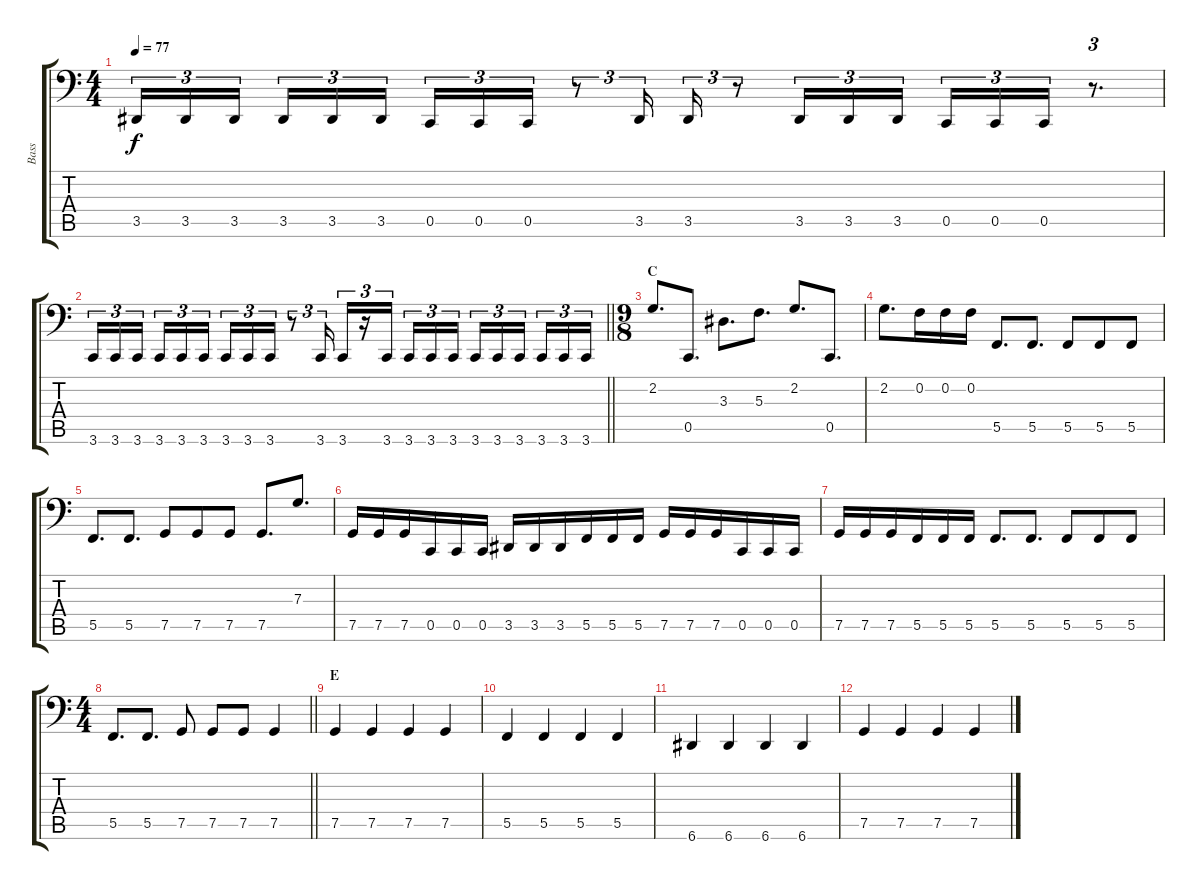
\track ("Bass" "Bass") {instrument electricbasspick}
\staff {score tabs}
\tuning (Bb2 F2 C2 G1 C1 A0) {hide}
\ts (4 4)
\tempo 77
\clef f4
\ks c
3.5.16{tu (3 2) dy f} 3.5.16{tu (3 2)} 3.5.16{tu (3 2) beam splitsecondary} 3.5.16{tu (3 2)} 3.5.16{tu (3 2)} 3.5.16{tu (3 2)} 0.5.16{tu (3 2)} 0.5.16{tu (3 2)} 0.5.16{tu (3 2)} r.8{tu (3 2)} 3.5.16{tu (3 2)} 3.5.16{tu (3 2)} r.8{tu (3 2)} 3.5.16{tu (3 2)} 3.5.16{tu (3 2)} 3.5.16{tu (3 2)} 0.5.16{tu (3 2)} 0.5.16{tu (3 2)} 0.5.16{tu (3 2)} r.8{d tu (3 2)} |
\barLineRight lightlight
3.6.16{tu (3 2)} 3.6.16{tu (3 2)} 3.6.16{tu (3 2) beam splitsecondary} 3.6.16{tu (3 2)} 3.6.16{tu (3 2)} 3.6.16{tu (3 2)} 3.6.16{tu (3 2)} 3.6.16{tu (3 2)} 3.6.16{tu (3 2)} r.8{tu (3 2)} 3.6.16{tu (3 2)} 3.6.16{tu (3 2)} r.16{tu (3 2)} 3.6.16{tu (3 2) beam splitsecondary} 3.6.16{tu (3 2)} 3.6.16{tu (3 2)} 3.6.16{tu (3 2)} 3.6.16{tu (3 2)} 3.6.16{tu (3 2)} 3.6.16{tu (3 2) beam splitsecondary} 3.6.16{tu (3 2)} 3.6.16{tu (3 2)} 3.6.16{tu (3 2)} |
\ts (9 8)
\section ("" "C")
2.2.8{d} 0.5.8{d} 3.3.8{d} 5.3.8{d} 2.2.8{d} 0.5.8{d} |
2.2.8{d} 0.2.16 0.2.16 0.2.16 5.5.8{d} 5.5.8{d} 5.5.8 5.5.8 5.5.8 |
5.5.8{d} 5.5.8{d} 7.5.8 7.5.8 7.5.8 7.5.8{d} 7.3.8{d} |
7.5.16 7.5.16 7.5.16 0.5.16 0.5.16 0.5.16 3.5.16 3.5.16 3.5.16 5.5.16 5.5.16 5.5.16 7.5.16 7.5.16 7.5.16 0.5.16 0.5.16 0.5.16 |
7.5.16 7.5.16 7.5.16 5.5.16 5.5.16 5.5.16 5.5.8{d} 5.5.8{d} 5.5.8 5.5.8 5.5.8 |
\ts (4 4)
\barLineRight lightlight
5.5.8{d} 5.5.8{d} 7.5.8 7.5.8 7.5.8 7.5.4 |
\section ("" "E")
7.5.4 7.5.4 7.5.4 7.5.4 |
5.5.4 5.5.4 5.5.4 5.5.4 |
6.6.4 6.6.4 6.6.4 6.6.4 |
7.5.4 7.5.4 7.5.4 7.5.4
